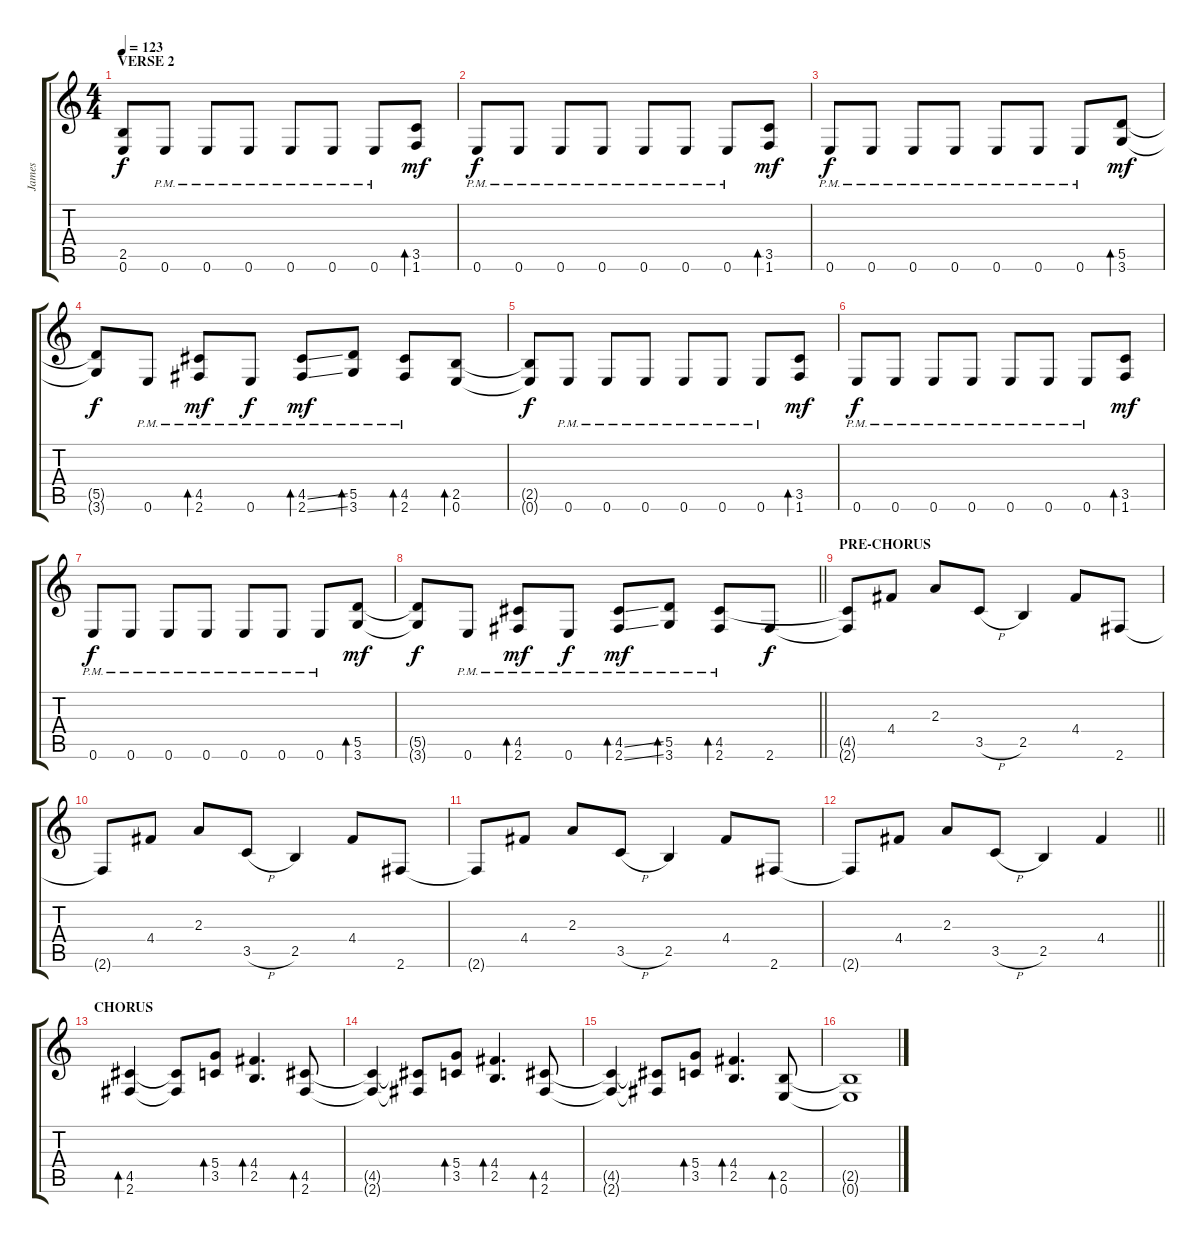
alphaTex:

\track ("James" "James") {instrument overdrivenguitar}
\staff {score tabs}
\tuning (E4 B3 G3 D3 A2 E2) {hide}
\ts (4 4)
\section ("" "VERSE 2")
\tempo 123
\clef g2
\ks c
(2.5{t} 0.6{t}).8{dy f} 0.6{pm}.8 0.6{pm}.8 0.6{pm}.8 0.6{pm}.8 0.6{pm}.8 0.6{pm}.8 (3.5 1.6).8{bd 30 dy mf} |
0.6{pm}.8{dy f} 0.6{pm}.8 0.6{pm}.8 0.6{pm}.8 0.6{pm}.8 0.6{pm}.8 0.6{pm}.8 (3.5 1.6).8{bd 30 dy mf} |
0.6{pm}.8{dy f} 0.6{pm}.8 0.6{pm}.8 0.6{pm}.8 0.6{pm}.8 0.6{pm}.8 0.6{pm}.8 (5.5 3.6).8{bd 30 dy mf} |
(5.5{t} 3.6{t}).8{dy f} 0.6{pm}.8 (4.5 2.6{pm}).8{bd 30 dy mf} 0.6{pm}.8{dy f} (4.5{ss} 2.6{ss pm}).8{bd 30 dy mf} (5.5 3.6{pm}).8{bd 30} (4.5 2.6{pm}).8{bd 30} (2.5 0.6).8{bd 30} |
(2.5{t} 0.6{t}).8{dy f} 0.6{pm}.8 0.6{pm}.8 0.6{pm}.8 0.6{pm}.8 0.6{pm}.8 0.6{pm}.8 (3.5 1.6).8{bd 30 dy mf} |
0.6{pm}.8{dy f} 0.6{pm}.8 0.6{pm}.8 0.6{pm}.8 0.6{pm}.8 0.6{pm}.8 0.6{pm}.8 (3.5 1.6).8{bd 30 dy mf} |
0.6{pm}.8{dy f} 0.6{pm}.8 0.6{pm}.8 0.6{pm}.8 0.6{pm}.8 0.6{pm}.8 0.6{pm}.8 (5.5 3.6).8{bd 30 dy mf} |
\barLineRight lightlight
(5.5{t} 3.6{t}).8{dy f} 0.6{pm}.8 (4.5 2.6{pm}).8{bd 30 dy mf} 0.6{pm}.8{dy f} (4.5{ss} 2.6{ss pm}).8{bd 30 dy mf} (5.5 3.6{pm}).8{bd 30} (4.5 2.6{pm}).8{bd 30} 2.6.8{dy f} |
\section ("" "PRE-CHORUS")
(4.5{t} 2.6{t}).8 4.4.8 2.3.8 3.5{h}.8 2.5.4 4.4.8 2.6.8 |
2.6{t}.8 4.4.8 2.3.8 3.5{h}.8 2.5.4 4.4.8 2.6.8 |
2.6{t}.8 4.4.8 2.3.8 3.5{h}.8 2.5.4 4.4.8 2.6.8 |
\barLineRight lightlight
2.6{t}.8 4.4.8 2.3.8 3.5{h}.8 2.5.4 4.4.4 |
\section ("" "CHORUS")
(4.5 2.6).4{bd 30} (4.5{t} 2.6{t}).8 (5.4 3.5).8{bd 30} (4.4 2.5).4{d bd 30} (4.5 2.6).8{bd 30} |
(4.5{t} 2.6{t}).4 (4.5{t} 2.6{t}).8 (5.4 3.5).8{bd 30} (4.4 2.5).4{d bd 30} (4.5 2.6).8{bd 30} |
(4.5{t} 2.6{t}).4 (4.5{t} 2.6{t}).8 (5.4 3.5).8{bd 30} (4.4 2.5).4{d bd 30} (2.5 0.6).8{bd 30} |
(2.5{t} 0.6{t}).1
